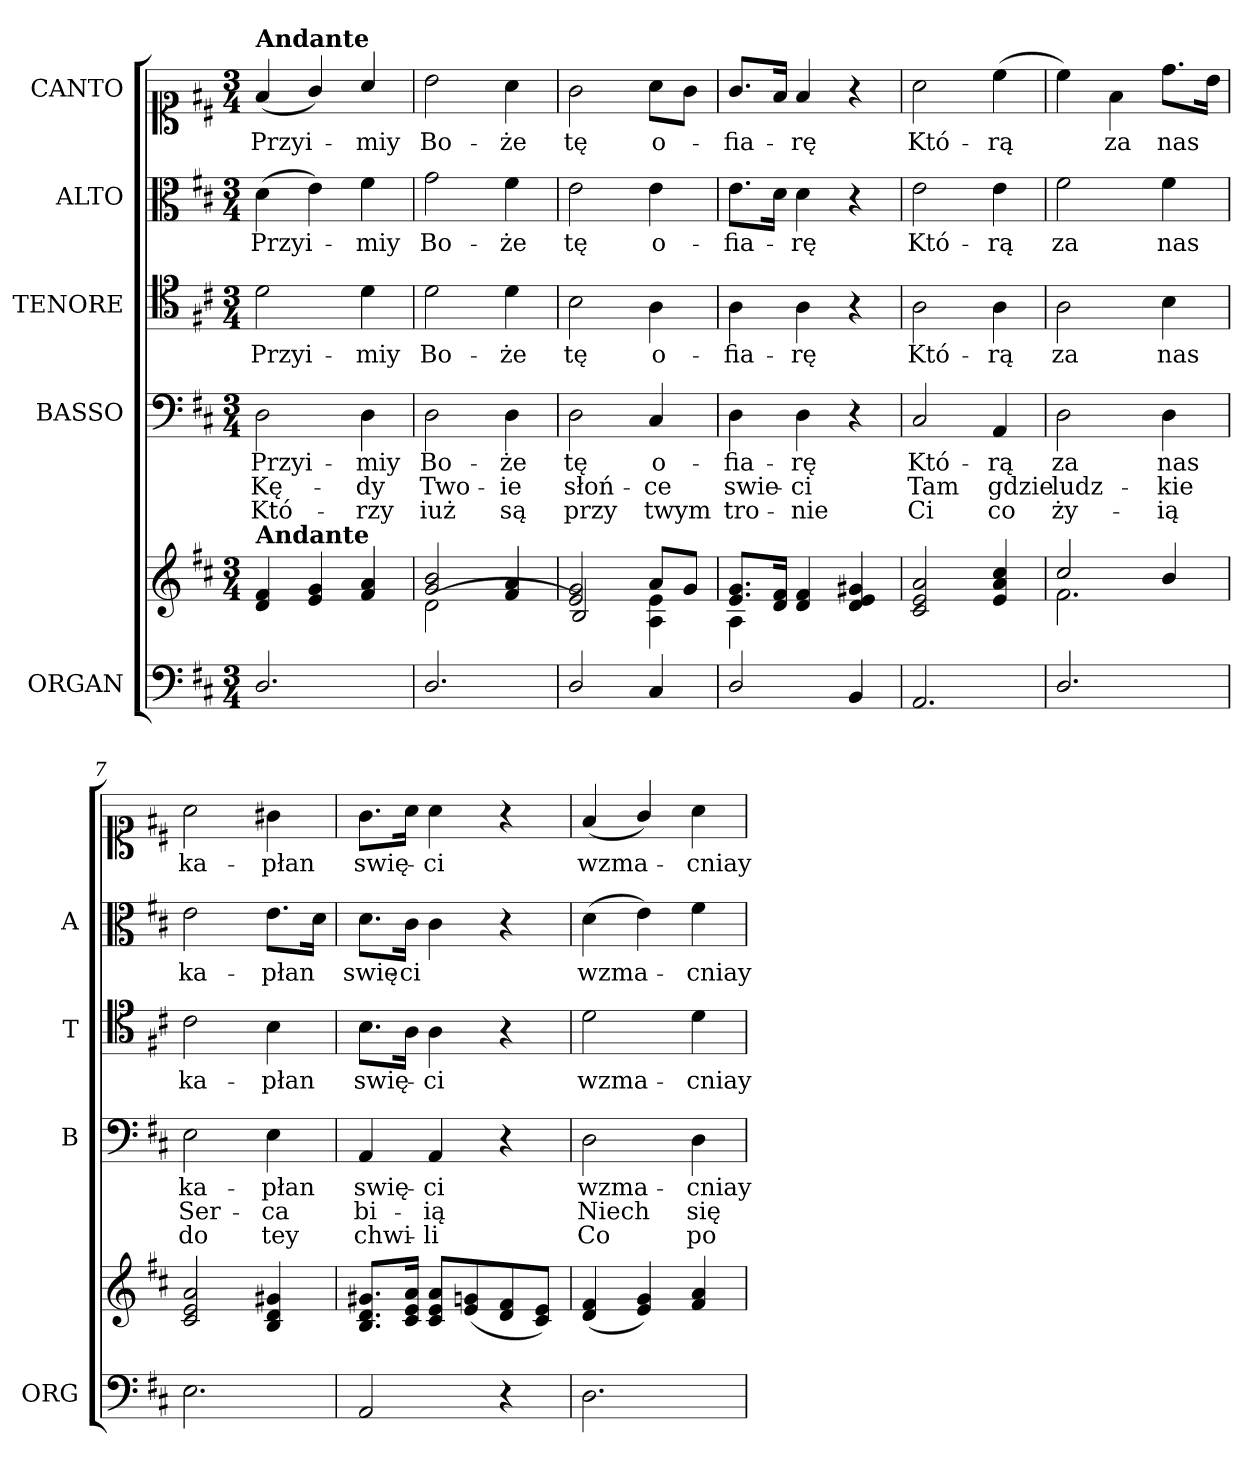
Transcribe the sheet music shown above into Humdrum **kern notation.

**kern	**kern	**kern	**text	**text	**text	**kern	**text	**kern	**text	**kern	**text
*part5	*part5	*part4	*part4	*part4	*part4	*part3	*part3	*part2	*part2	*part1	*part1
*staff6	*staff5	*staff4	*staff4	*staff4	*staff4	*staff3	*staff3	*staff2	*staff2	*staff1	*staff1
*I"ORGAN	*	*I"BASSO	*	*	*	*I"TENORE	*	*I"ALTO	*	*I"CANTO	*
*I'ORG	*	*I'B	*	*	*	*I'T	*	*I'A	*	*	*
*clefF4	*clefG2	*clefF4	*	*	*	*clefC4	*	*clefC3	*	*clefC1	*
*k[f#c#]	*k[f#c#]	*k[f#c#]	*	*	*	*k[f#c#]	*	*k[f#c#]	*	*k[f#c#]	*
*M3/4	*M3/4	*M3/4	*	*	*	*M3/4	*	*M3/4	*	*M3/4	*
=1	=1	=1	=1	=1	=1	=1	=1	=1	=1	=1	=1
!	!	!	!	!	!	!	!	!	!	!LO:TX:a:B:t=Andante	!
!	!LO:TX:a:B:t=Andante	!	!	!	!	!	!	!	!	!	!
2.D/	4d/ 4f#/	2D\	Przyi-	Kę-	Któ-	2d\	Przyi-	(4d\	Przyi-	(4f#/	Przyi-
.	4e/ 4g/	.	.	.	.	.	.	4e\)	.	4g/)	.
.	4f#/ 4a/	4D\	-miy	-dy	-rzy	4d\	-miy	4f#\	-miy	4a/	-miy
=2	=2	=2	=2	=2	=2	=2	=2	=2	=2	=2	=2
*	*^	*	*	*	*	*	*	*	*	*	*
2.D/	2g/ 2b/	(<2d\	2D\	Bo-	Two-	iuż	2d\	Bo-	2g\	Bo-	2b\	Bo-
.	4f#/ 4a/	4ryy	4D\	-że	-ie	są	4d\	-że	4f#\	-że	4a\	-że
=3	=3	=3	=3	=3	=3	=3	=3	=3	=3	=3	=3	=3
2D/	2e/ 2g/	2B/)	2D\	tę	słoń-	przy	2B\	tę	2e\	tę	2g\	tę
4C#/	8a/L	4A\ 4e\	4C#/	o-	-ce	twym	4A\	o-	4e\	o-	8a\L	o-
.	8g/J	.	.	.	.	.	.	.	.	.	8g\J	.
=4	=4	=4	=4	=4	=4	=4	=4	=4	=4	=4	=4	=4
2D/	8.e/ 8.g/L	4A\	4D\	-fia-	swie-	tro-	4A\	-fia-	8.e\L	-fia-	8.g/L	-fia-
.	16d/ 16f#/Jk	.	.	.	.	.	.	.	16d\Jk	.	16f#/Jk	.
.	4d/ 4f#/	2ryy	4D\	-rę	-ci	-nie	4A\	-rę	4d\	-rę	4f#/	-rę
4BB/	4d/ 4e/ 4g#X/	.	4r	.	.	.	4r	.	4r	.	4r	.
*	*v	*v	*	*	*	*	*	*	*	*	*	*
=5	=5	=5	=5	=5	=5	=5	=5	=5	=5	=5	=5
2.AA/	2c#/ 2e/ 2a/	2C#/	Któ-	Tam	Ci	2A\	Któ-	2e\	Któ-	2a\	Któ-
.	4e/ 4a/ 4cc#/	4AA/	-rą	gdzie	co	4A\	-rą	4e\	-rą	(4cc#\	-rą
=6	=6	=6	=6	=6	=6	=6	=6	=6	=6	=6	=6
*	*^	*	*	*	*	*	*	*	*	*	*
2.D/	2cc#/	2.f#\	2D\	za	ludz-	ży-	2A\	za	2f#\	za	4cc#\)	.
.	.	.	.	.	.	.	.	.	.	.	4f#\	za
.	4b/	.	4D\	nas	-kie	-ią	4B\	nas	4f#\	nas	8.dd\L	nas
.	.	.	.	.	.	.	.	.	.	.	16b\Jk	.
*	*v	*v	*	*	*	*	*	*	*	*	*	*
=7	=7	=7	=7	=7	=7	=7	=7	=7	=7	=7	=7
2.E\	2c#/ 2e/ 2a/	2E\	ka-	Ser-	do	2c#\	ka-	2e\	ka-	2a\	ka-
.	4B/ 4d/ 4g#X/	4E\	-płan	-ca	tey	4B\	-płan	8.e\L	płan	4g#X\	-płan
.	.	.	.	.	.	.	.	16d\Jk	.	.	.
=8	=8	=8	=8	=8	=8	=8	=8	=8	=8	=8	=8
2AA/	8.B/ 8.d/ 8.g#X/L	4AA/	swię-	bi-	chwi-	8.B\L	swię-	8.d\L	swię-	8.g\L	swię-
.	16c#/ 16e/ 16a/Jk	.	.	.	.	16A\Jk	.	16c#\Jk	-ci	16a\Jk	.
.	8c#/ 8e/ 8a/L	4AA/	-ci	-ią	-li	4A\	-ci	4c#\	.	4a\	-ci
.	(8e/ 8gn/	.	.	.	.	.	.	.	.	.	.
4r	8d/ 8f#/	4r	.	.	.	4r	.	4r	.	4r	.
.	8c#/ 8e/J)	.	.	.	.	.	.	.	.	.	.
=9	=9	=9	=9	=9	=9	=9	=9	=9	=9	=9	=9
2.D\	(4d/ 4f#/	2D\	wzma-	Niech	Co	2d\	wzma-	(4d\	wzma-	(4f#	wzma-
.	4e/ 4g/)	.	.	.	.	.	.	4e\)	.	4g/)	.
.	4f#/ 4a/	4D\	-cniay	się	po	4d\	-cniay	4f#\	-cniay	4a\	-cniay
=	=	=	=	=	=	=	=	=	=	=	=
*-	*-	*-	*-	*-	*-	*-	*-	*-	*-	*-	*-
